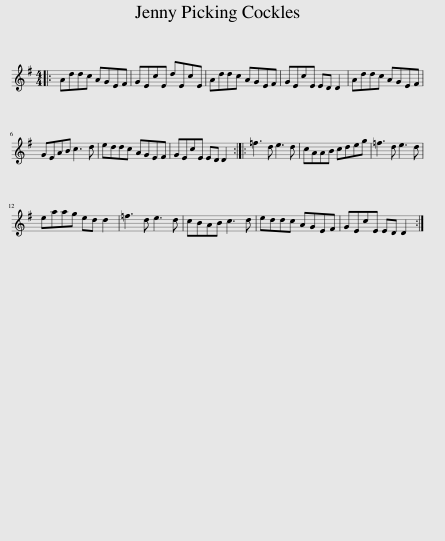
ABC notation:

X:1
L:1/8
M:4/4
I:linebreak $
K:G
V:1 treble
V:1
|: Addc AGEF | GEcE dEcE | Addc AGEF | GEcE ED D2 | Addc AGEF |$ %5
 GEAB c3 d | eddc AGEF | GEcE ED D2 :: =f3 d e3 d | cAAB cdeg | %10
 =f3 d e3 d |$ eaag ed d2 | =f3 d e3 d | cBAB c3 d | eddc AGEF | %15
 GEcE ED D2 :| %16
